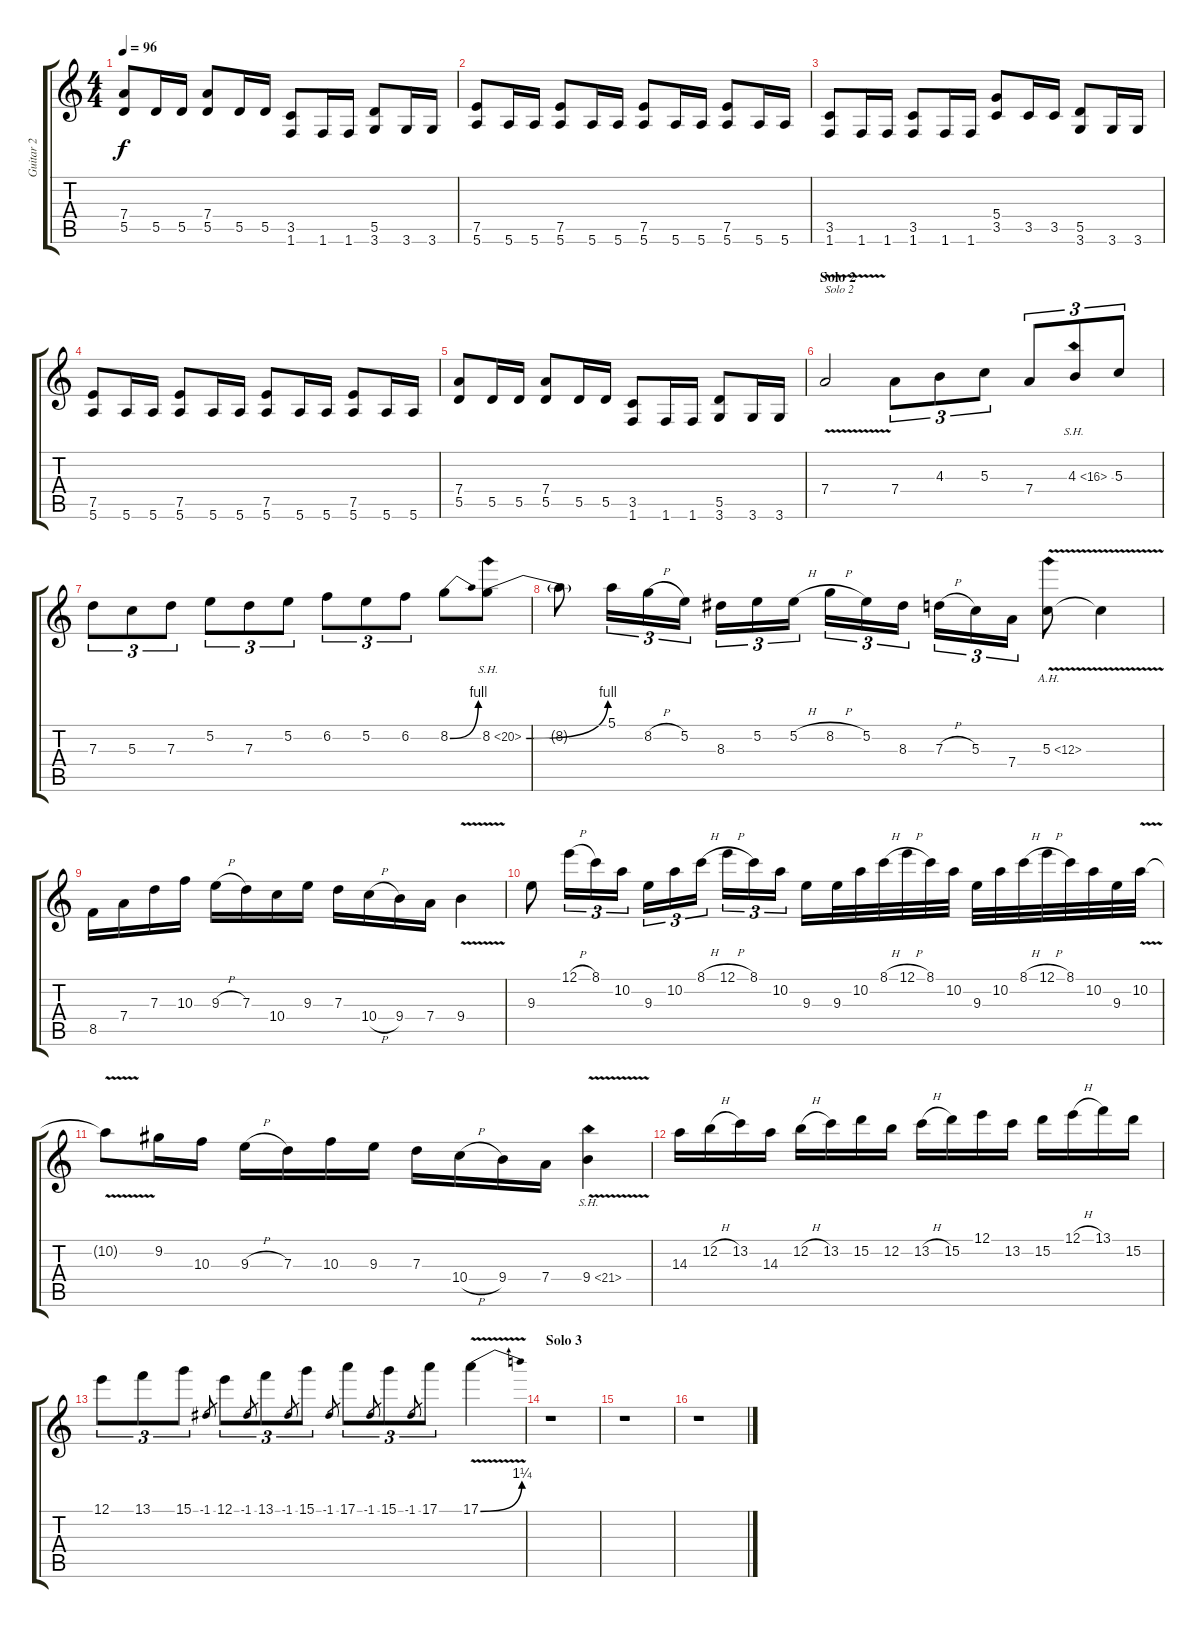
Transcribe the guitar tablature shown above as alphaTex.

\track ("Guitar 2" "Guitar 2") {instrument overdrivenguitar}
\staff {score tabs}
\tuning (E4 B3 G3 D3 A2 E2) {hide}
\ts (4 4)
\tempo 96
\clef g2
\ks c
(7.4 5.5).8{dy f} 5.5.16 5.5.16 (7.4 5.5).8 5.5.16 5.5.16 (3.5 1.6).8 1.6.16 1.6.16 (5.5 3.6).8 3.6.16 3.6.16 |
(7.5 5.6).8 5.6.16 5.6.16 (7.5 5.6).8 5.6.16 5.6.16 (7.5 5.6).8 5.6.16 5.6.16 (7.5 5.6).8 5.6.16 5.6.16 |
(3.5 1.6).8 1.6.16 1.6.16 (3.5 1.6).8 1.6.16 1.6.16 (5.4 3.5).8 3.5.16 3.5.16 (5.5 3.6).8 3.6.16 3.6.16 |
(7.5 5.6).8 5.6.16 5.6.16 (7.5 5.6).8 5.6.16 5.6.16 (7.5 5.6).8 5.6.16 5.6.16 (7.5 5.6).8 5.6.16 5.6.16 |
(7.4 5.5).8 5.5.16 5.5.16 (7.4 5.5).8 5.5.16 5.5.16 (3.5 1.6).8 1.6.16 1.6.16 (5.5 3.6).8 3.6.16 3.6.16 |
\section ("" "Solo 2")
7.4{v}.2{txt "Solo 2"} 7.4.8{tu (3 2)} 4.3.8{tu (3 2)} 5.3.8{tu (3 2)} 7.4.8{tu (3 2)} 4.3{sh 12}.8{tu (3 2)} 5.3.8{tu (3 2)} |
7.3.8{tu (3 2)} 5.3.8{tu (3 2)} 7.3.8{tu (3 2)} 5.2.8{tu (3 2)} 7.3.8{tu (3 2)} 5.2.8{tu (3 2)} 6.2.8{tu (3 2)} 5.2.8{tu (3 2)} 6.2.8{tu (3 2)} 8.2{be (bend 0 0 60 4)}.8 8.2{be (bend 0 0 60 4) sh 12}.8 |
8.2{t}.8 5.1.16{tu (3 2)} 8.2{h}.16{tu (3 2)} 5.2.16{tu (3 2)} 8.3.16{tu (3 2)} 5.2.16{tu (3 2)} 5.2{h}.16{tu (3 2)} 8.2{h}.16{tu (3 2)} 5.2.16{tu (3 2)} 8.3.16{tu (3 2)} 7.3{h}.16{tu (3 2)} 5.3.16{tu (3 2)} 7.4.16{tu (3 2)} 5.3{ah 7 v}.8 5.3{t}.4 |
8.5.16 7.4.16 7.3.16 10.3.16 9.3{h}.16 7.3.16 10.4.16 9.3.16 7.3.16 10.4{h}.16 9.4.16 7.4.16 9.4{v}.4 |
9.3.8 12.1{h}.16{tu (3 2)} 8.1.16{tu (3 2)} 10.2.16{tu (3 2)} 9.3.16{tu (3 2)} 10.2.16{tu (3 2)} 8.1{h}.16{tu (3 2)} 12.1{h}.16{tu (3 2)} 8.1.16{tu (3 2)} 10.2.16{tu (3 2)} 9.3.16 9.3.32 10.2.32 8.1{h}.32 12.1{h}.32 8.1.32 10.2.32 9.3.32 10.2.32 8.1{h}.32 12.1{h}.32 8.1.32 10.2.32 9.3.32 10.2{v}.32 |
10.2{t}.8 9.2.16 10.3.16 9.3{h}.16 7.3.16 10.3.16 9.3.16 7.3.16 10.4{h}.16 9.4.16 7.4.16 9.4{sh 12 v}.4 |
14.3.16 12.2{h}.16 13.2.16 14.3.16 12.2{h}.16 13.2.16 15.2.16 12.2.16 13.2{h}.16 15.2.16 12.1.16 13.2.16 15.2.16 12.1{h}.16 13.1.16 15.2.16 |
12.1.8{tu (3 2)} 13.1.8{tu (3 2)} 15.1.8{tu (3 2)} -1.1.8{gr} 12.1.8{tu (3 2)} -1.1.8{gr} 13.1.8{tu (3 2)} -1.1.8{gr} 15.1.8{tu (3 2)} -1.1.8{gr} 17.1.8{tu (3 2)} -1.1.8{gr} 15.1.8{tu (3 2)} -1.1.8{gr} 17.1.8{tu (3 2)} 17.1{be (bend 0 0 60 5) v}.4 |
\section ("" "Solo 3")
r.1 |
r.1 |
r.1
